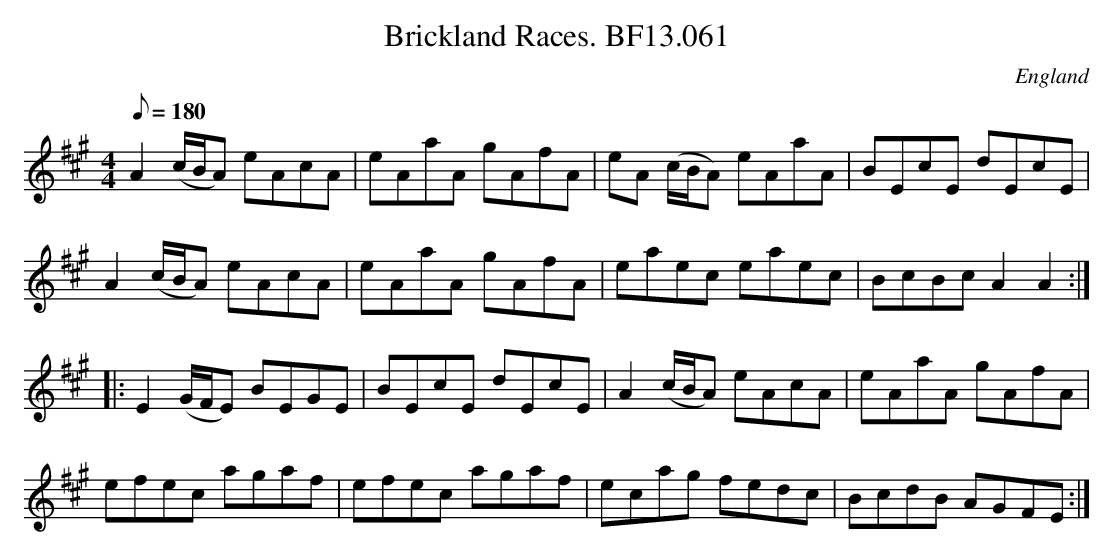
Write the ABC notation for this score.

X:1
T:Brickland Races. BF13.061
M:4/4
Q:180
O:England
K:A
A2(c/B/A) eAcA|eAaA gAfA|eA (c/B/A) eAaA|BEcE dEcE|!
A2(c/B/A) eAcA|eAaA gAfA|eaec eaec|BcBcA2A2::!
E2(G/F/E) BEGE|BEcE dEcE|A2(c/B/A) eAcA|eAaA gAfA|!
efec agaf|efec agaf|ecag fedc|BcdB AGFE:|]
